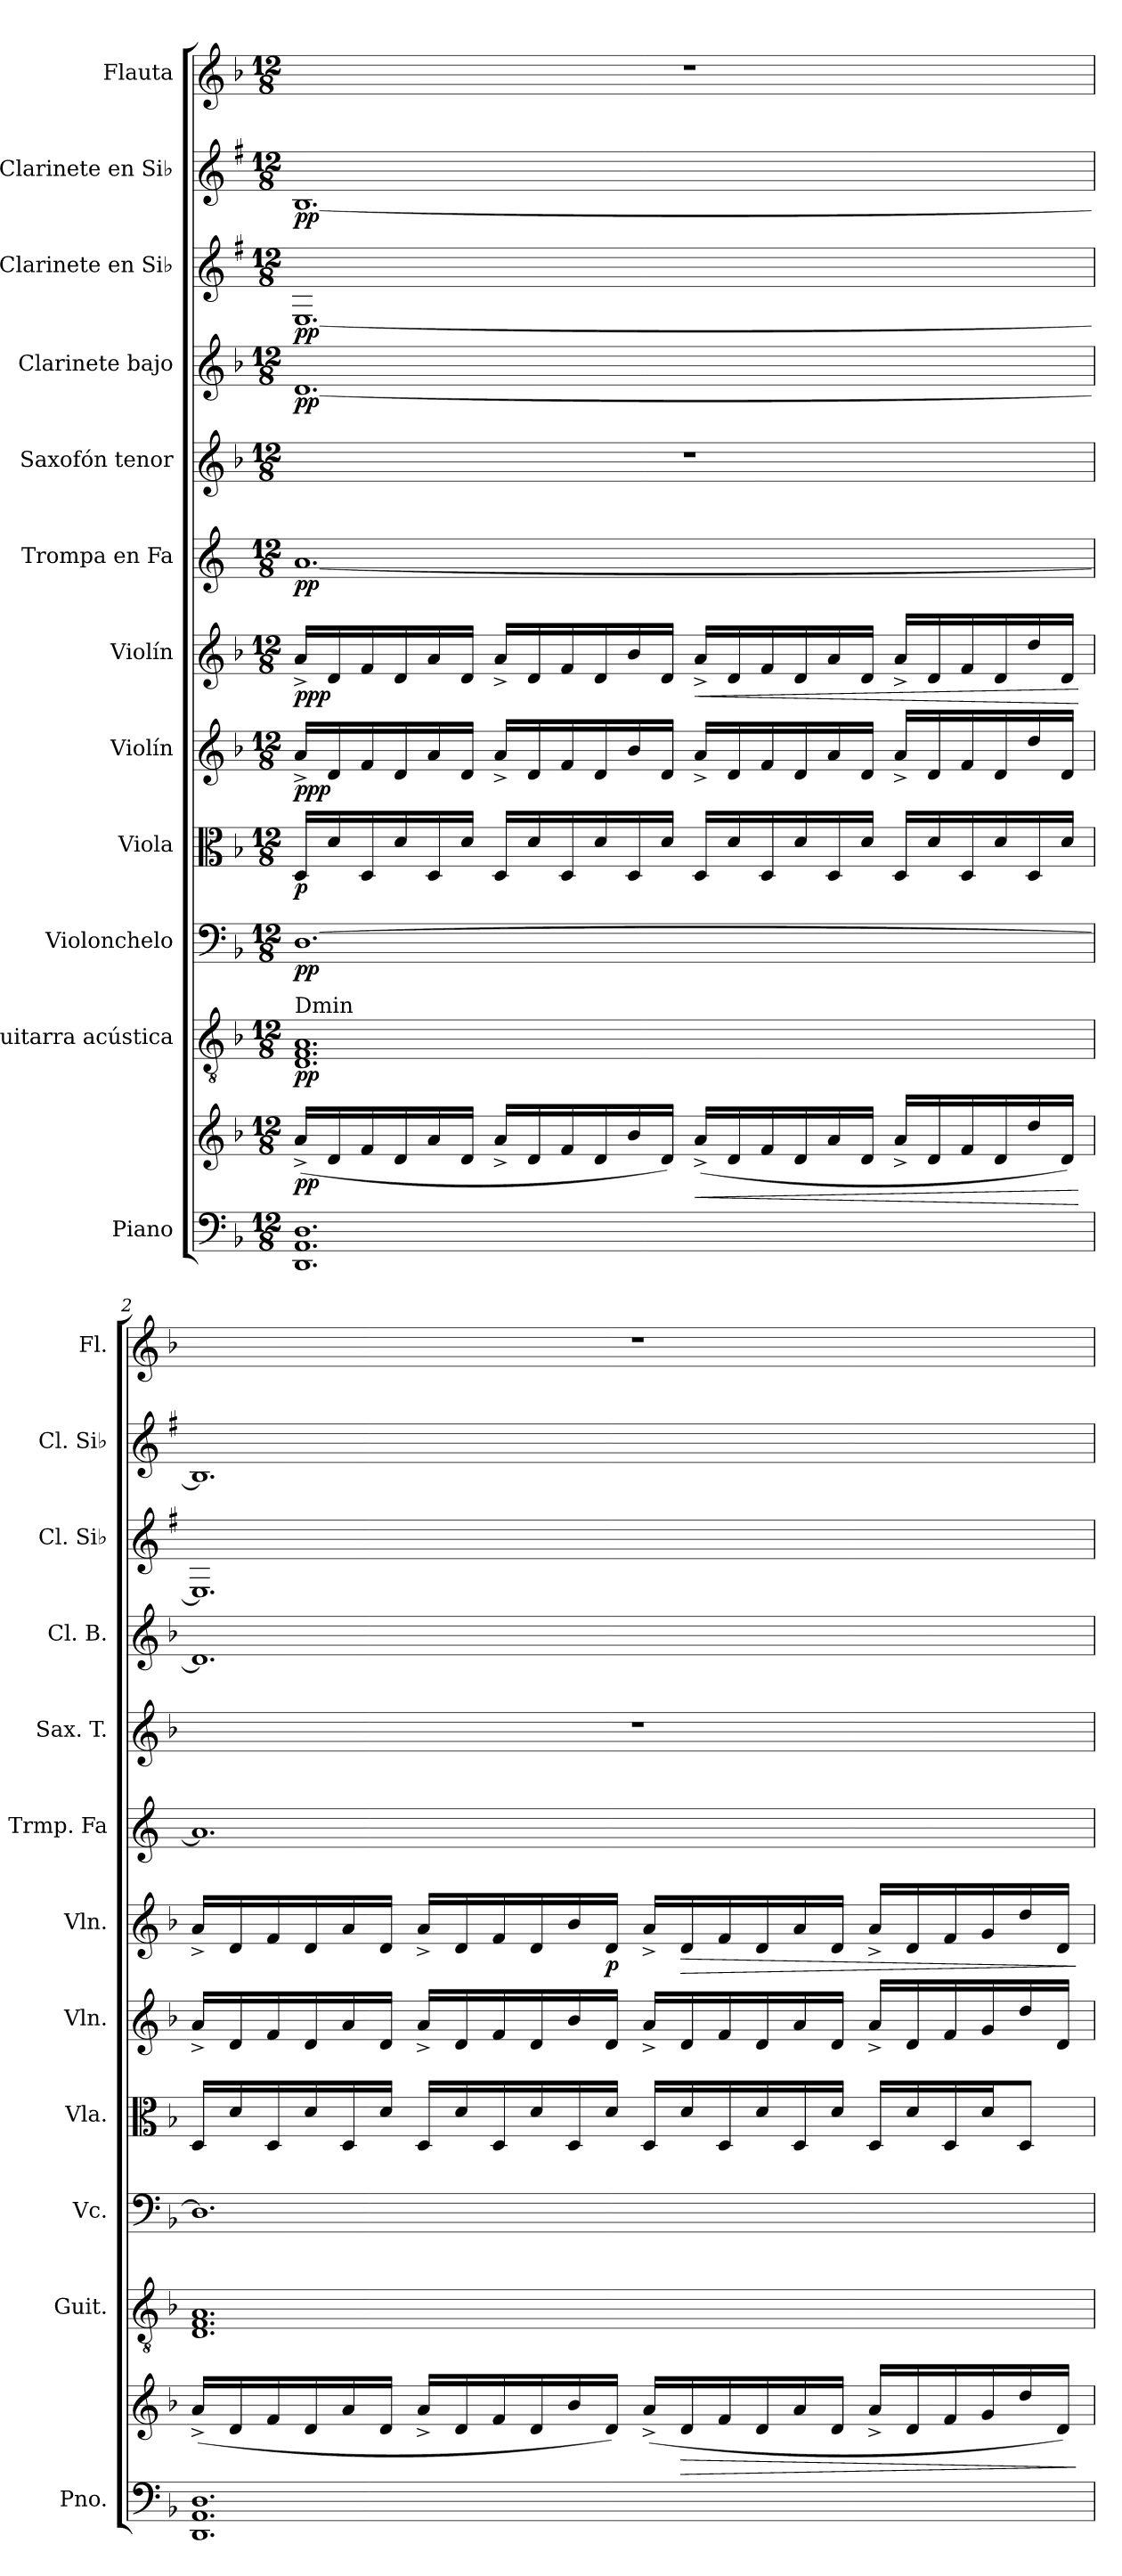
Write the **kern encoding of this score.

**kern	**kern	**dynam	**kern	**dynam	**kern	**dynam	**kern	**dynam	**kern	**dynam	**kern	**dynam	**kern	**dynam	**kern	**kern	**dynam	**kern	**dynam	**kern	**dynam	**kern
*part12	*part12	*part12	*part11	*part11	*part10	*part10	*part9	*part9	*part8	*part8	*part7	*part7	*part6	*part6	*part5	*part4	*part4	*part3	*part3	*part2	*part2	*part1
*staff13	*staff12	*staff12/13	*staff11	*staff11	*staff10	*staff10	*staff9	*staff9	*staff8	*staff8	*staff7	*staff7	*staff6	*staff6	*staff5	*staff4	*staff4	*staff3	*staff3	*staff2	*staff2	*staff1
*I"Piano	*	*	*I"Guitarra acústica	*	*I"Violonchelo	*	*I"Viola	*	*I"Violín	*	*I"Violín	*	*I"Trompa en Fa	*	*I"Saxofón tenor	*I"Clarinete bajo	*	*I"Clarinete en Si♭	*	*I"Clarinete en Si♭	*	*I"Flauta
*I'Pno.	*	*	*I'Guit.	*	*I'Vc.	*	*I'Vla.	*	*I'Vln.	*	*I'Vln.	*	*I'Trmp. Fa	*	*I'Sax. T.	*I'Cl. B.	*	*I'Cl. Si♭	*	*I'Cl. Si♭	*	*I'Fl.
*clefF4	*clefG2	*	*clefGv2	*	*clefF4	*	*clefC3	*	*clefG2	*	*clefG2	*	*clefG2	*	*clefG2	*clefG2	*	*clefG2	*	*clefG2	*	*clefG2
*	*	*	*	*	*	*	*	*	*	*	*	*	*ITrd4c7	*	*ITrd8c14	*ITrd8c14	*	*ITrd1c2	*	*ITrd1c2	*	*
*k[b-]	*k[b-]	*	*k[b-]	*	*k[b-]	*	*k[b-]	*	*k[b-]	*	*k[b-]	*	*k[b-]	*	*k[b-]	*k[b-]	*	*k[b-]	*	*k[b-]	*	*k[b-]
*M12/8	*M12/8	*	*M12/8	*	*M12/8	*	*M12/8	*	*M12/8	*	*M12/8	*	*M12/8	*	*M12/8	*M12/8	*	*M12/8	*	*M12/8	*	*M12/8
*MM83	*MM83	*	*MM83	*	*MM83	*	*MM83	*	*MM83	*	*MM83	*	*MM83	*	*MM83	*MM83	*	*MM83	*	*MM83	*	*MM83
=1	=1	=1	=1	=1	=1	=1	=1	=1	=1	=1	=1	=1	=1	=1	=1	=1	=1	=1	=1	=1	=1	=1
!	!	!	!LO:TX:a:t=Dmin	!	!	!	!	!	!	!	!	!	!	!	!	!	!	!	!	!	!	!
!	!	!LO:DY:b	!	!LO:DY:b	!	!LO:DY:b	!	!LO:DY:b	!	!LO:DY:b	!	!LO:DY:b	!	!LO:DY:b	!	!	!LO:DY:b	!	!LO:DY:b	!	!LO:DY:b	!
1.DD 1.AA 1.D	(16a^/LL	pp	1.D 1.F 1.A	pp	[1.D	pp	16D/LL	p	16a^/LL	ppp	16a^/LL	ppp	[1.d	pp	1.r	[1.D	pp	[1.D	pp	[1.A	pp	1.r
.	16d/	.	.	.	.	.	16d/	.	16d/	.	16d/	.	.	.	.	.	.	.	.	.	.	.
.	16f/	.	.	.	.	.	16D/	.	16f/	.	16f/	.	.	.	.	.	.	.	.	.	.	.
.	16d/	.	.	.	.	.	16d/	.	16d/	.	16d/	.	.	.	.	.	.	.	.	.	.	.
.	16a/	.	.	.	.	.	16D/	.	16a/	.	16a/	.	.	.	.	.	.	.	.	.	.	.
.	16d/JJ	.	.	.	.	.	16d/JJ	.	16d/JJ	.	16d/JJ	.	.	.	.	.	.	.	.	.	.	.
.	16a^/LL	.	.	.	.	.	16D/LL	.	16a^/LL	.	16a^/LL	.	.	.	.	.	.	.	.	.	.	.
.	16d/	.	.	.	.	.	16d/	.	16d/	.	16d/	.	.	.	.	.	.	.	.	.	.	.
.	16f/	.	.	.	.	.	16D/	.	16f/	.	16f/	.	.	.	.	.	.	.	.	.	.	.
.	16d/	.	.	.	.	.	16d/	.	16d/	.	16d/	.	.	.	.	.	.	.	.	.	.	.
.	16b-/	.	.	.	.	.	16D/	.	16b-/	.	16b-/	.	.	.	.	.	.	.	.	.	.	.
.	16d/JJ)	.	.	.	.	.	16d/JJ	.	16d/JJ	.	16d/JJ	.	.	.	.	.	.	.	.	.	.	.
!	!	!LO:HP:b	!	!	!	!	!	!	!	!	!	!LO:HP:b	!	!	!	!	!	!	!	!	!	!
.	(16a^/LL	<	.	.	.	.	16D/LL	.	16a^/LL	.	16a^/LL	<	.	.	.	.	.	.	.	.	.	.
.	16d/	.	.	.	.	.	16d/	.	16d/	.	16d/	.	.	.	.	.	.	.	.	.	.	.
.	16f/	.	.	.	.	.	16D/	.	16f/	.	16f/	.	.	.	.	.	.	.	.	.	.	.
.	16d/	.	.	.	.	.	16d/	.	16d/	.	16d/	.	.	.	.	.	.	.	.	.	.	.
.	16a/	.	.	.	.	.	16D/	.	16a/	.	16a/	.	.	.	.	.	.	.	.	.	.	.
.	16d/JJ	.	.	.	.	.	16d/JJ	.	16d/JJ	.	16d/JJ	.	.	.	.	.	.	.	.	.	.	.
.	16a^/LL	.	.	.	.	.	16D/LL	.	16a^/LL	.	16a^/LL	.	.	.	.	.	.	.	.	.	.	.
.	16d/	.	.	.	.	.	16d/	.	16d/	.	16d/	.	.	.	.	.	.	.	.	.	.	.
.	16f/	.	.	.	.	.	16D/	.	16f/	.	16f/	.	.	.	.	.	.	.	.	.	.	.
.	16d/	.	.	.	.	.	16d/	.	16d/	.	16d/	.	.	.	.	.	.	.	.	.	.	.
.	16dd/	.	.	.	.	.	16D/	.	16dd/	.	16dd/	.	.	.	.	.	.	.	.	.	.	.
.	16d/JJ)	.	.	.	.	.	16d/JJ	.	16d/JJ	.	16d/JJ	.	.	.	.	.	.	.	.	.	.	.
.	.	[	.	.	.	.	.	.	.	.	.	[	.	.	.	.	.	.	.	.	.	.
=2	=2	=2	=2	=2	=2	=2	=2	=2	=2	=2	=2	=2	=2	=2	=2	=2	=2	=2	=2	=2	=2	=2
1.DD 1.AA 1.D	(16a^/LL	.	1.D 1.F 1.A	.	1.D]	.	16D/LL	.	16a^/LL	.	16a^/LL	.	1.d]	.	1.r	1.D]	.	1.D]	.	1.A]	.	1.r
.	16d/	.	.	.	.	.	16d/	.	16d/	.	16d/	.	.	.	.	.	.	.	.	.	.	.
.	16f/	.	.	.	.	.	16D/	.	16f/	.	16f/	.	.	.	.	.	.	.	.	.	.	.
.	16d/	.	.	.	.	.	16d/	.	16d/	.	16d/	.	.	.	.	.	.	.	.	.	.	.
.	16a/	.	.	.	.	.	16D/	.	16a/	.	16a/	.	.	.	.	.	.	.	.	.	.	.
.	16d/JJ	.	.	.	.	.	16d/JJ	.	16d/JJ	.	16d/JJ	.	.	.	.	.	.	.	.	.	.	.
.	16a^/LL	.	.	.	.	.	16D/LL	.	16a^/LL	.	16a^/LL	.	.	.	.	.	.	.	.	.	.	.
.	16d/	.	.	.	.	.	16d/	.	16d/	.	16d/	.	.	.	.	.	.	.	.	.	.	.
.	16f/	.	.	.	.	.	16D/	.	16f/	.	16f/	.	.	.	.	.	.	.	.	.	.	.
.	16d/	.	.	.	.	.	16d/	.	16d/	.	16d/	.	.	.	.	.	.	.	.	.	.	.
.	16b-/	.	.	.	.	.	16D/	.	16b-/	.	16b-/	.	.	.	.	.	.	.	.	.	.	.
!	!	!	!	!	!	!	!	!	!	!	!	!LO:DY:b	!	!	!	!	!	!	!	!	!	!
.	16d/JJ)	.	.	.	.	.	16d/JJ	.	16d/JJ	.	16d/JJ	p	.	.	.	.	.	.	.	.	.	.
.	(16a^/LL	.	.	.	.	.	16D/LL	.	16a^/LL	.	16a^/LL	.	.	.	.	.	.	.	.	.	.	.
!	!	!LO:HP:b	!	!	!	!	!	!	!	!	!	!LO:HP:b	!	!	!	!	!	!	!	!	!	!
.	16d/	>	.	.	.	.	16d/	.	16d/	.	16d/	>	.	.	.	.	.	.	.	.	.	.
.	16f/	.	.	.	.	.	16D/	.	16f/	.	16f/	.	.	.	.	.	.	.	.	.	.	.
.	16d/	.	.	.	.	.	16d/	.	16d/	.	16d/	.	.	.	.	.	.	.	.	.	.	.
.	16a/	.	.	.	.	.	16D/	.	16a/	.	16a/	.	.	.	.	.	.	.	.	.	.	.
.	16d/JJ	.	.	.	.	.	16d/JJ	.	16d/JJ	.	16d/JJ	.	.	.	.	.	.	.	.	.	.	.
.	16a^/LL	.	.	.	.	.	16D/LL	.	16a^/LL	.	16a^/LL	.	.	.	.	.	.	.	.	.	.	.
.	16d/	.	.	.	.	.	16d/	.	16d/	.	16d/	.	.	.	.	.	.	.	.	.	.	.
.	16f/	.	.	.	.	.	16D/	.	16f/	.	16f/	.	.	.	.	.	.	.	.	.	.	.
.	16g/	.	.	.	.	.	16d/J	.	16g/	.	16g/	.	.	.	.	.	.	.	.	.	.	.
.	16dd/	.	.	.	.	.	8D/J	.	16dd/	.	16dd/	.	.	.	.	.	.	.	.	.	.	.
.	16d/JJ)	.	.	.	.	.	.	.	16d/JJ	.	16d/JJ	.	.	.	.	.	.	.	.	.	.	.
.	.	]	.	.	.	.	.	.	.	.	.	]	.	.	.	.	.	.	.	.	.	.
=	=	=	=	=	=	=	=	=	=	=	=	=	=	=	=	=	=	=	=	=	=	=
*-	*-	*-	*-	*-	*-	*-	*-	*-	*-	*-	*-	*-	*-	*-	*-	*-	*-	*-	*-	*-	*-	*-
